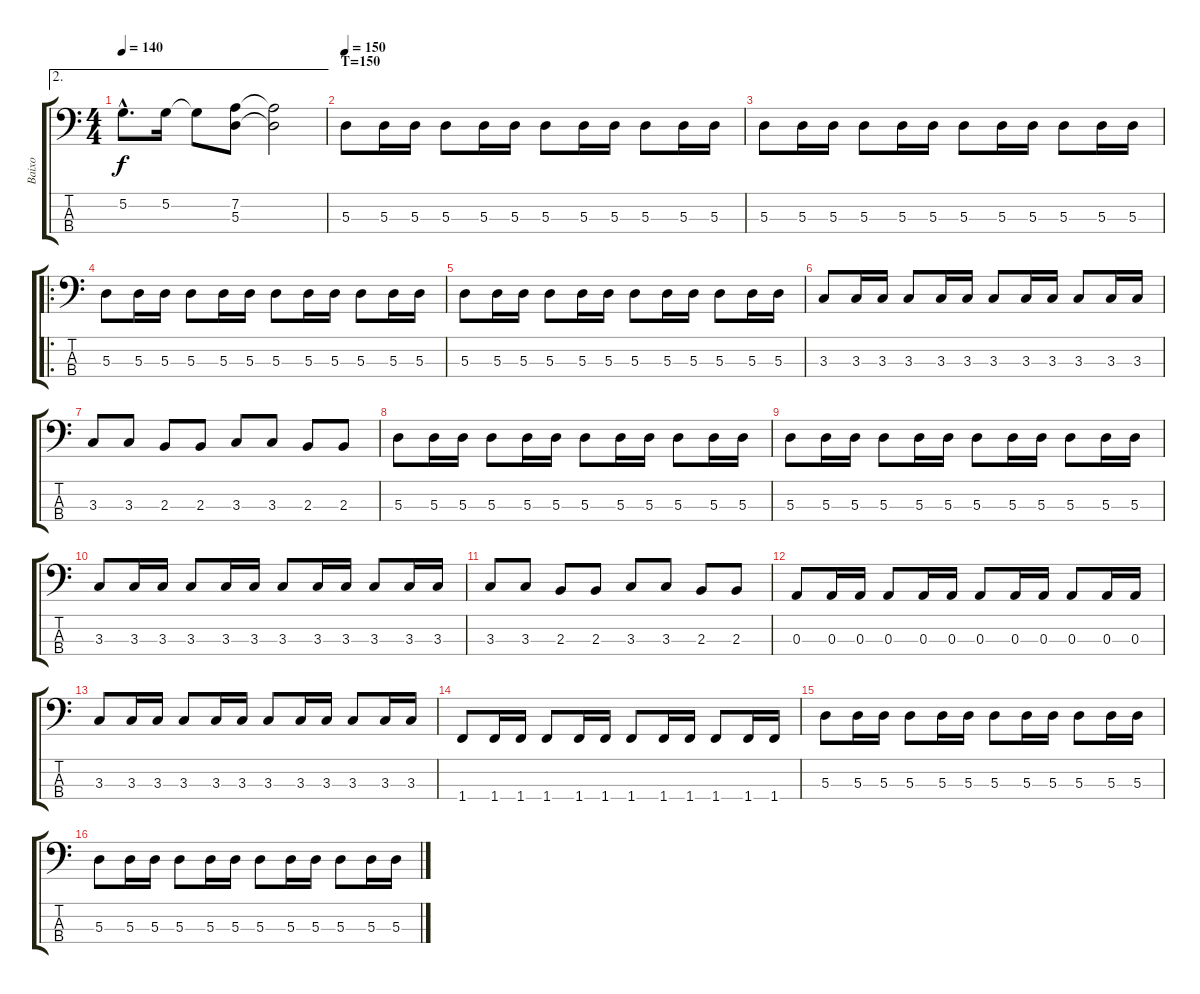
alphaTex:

\track ("Baixo" "Baixo") {instrument electricbasspick}
\staff {score tabs}
\tuning (G2 D2 A1 E1) {hide}
\ae 2
\ts (4 4)
\tempo 140
\clef f4
\ks c
5.2{hac}.8{d dy f} 5.2.16 5.2{t}.8 (7.2 5.3).8 (7.2{t} 5.3{t}).2 |
\section ("" "T=150")
\tempo 150
5.3.8 5.3.16 5.3.16 5.3.8 5.3.16 5.3.16 5.3.8 5.3.16 5.3.16 5.3.8 5.3.16 5.3.16 |
5.3.8 5.3.16 5.3.16 5.3.8 5.3.16 5.3.16 5.3.8 5.3.16 5.3.16 5.3.8 5.3.16 5.3.16 |
\ro
5.3.8 5.3.16 5.3.16 5.3.8 5.3.16 5.3.16 5.3.8 5.3.16 5.3.16 5.3.8 5.3.16 5.3.16 |
5.3.8 5.3.16 5.3.16 5.3.8 5.3.16 5.3.16 5.3.8 5.3.16 5.3.16 5.3.8 5.3.16 5.3.16 |
3.3.8 3.3.16 3.3.16 3.3.8 3.3.16 3.3.16 3.3.8 3.3.16 3.3.16 3.3.8 3.3.16 3.3.16 |
3.3.8 3.3.8 2.3.8 2.3.8 3.3.8 3.3.8 2.3.8 2.3.8 |
5.3.8 5.3.16 5.3.16 5.3.8 5.3.16 5.3.16 5.3.8 5.3.16 5.3.16 5.3.8 5.3.16 5.3.16 |
5.3.8 5.3.16 5.3.16 5.3.8 5.3.16 5.3.16 5.3.8 5.3.16 5.3.16 5.3.8 5.3.16 5.3.16 |
3.3.8 3.3.16 3.3.16 3.3.8 3.3.16 3.3.16 3.3.8 3.3.16 3.3.16 3.3.8 3.3.16 3.3.16 |
3.3.8 3.3.8 2.3.8 2.3.8 3.3.8 3.3.8 2.3.8 2.3.8 |
0.3.8 0.3.16 0.3.16 0.3.8 0.3.16 0.3.16 0.3.8 0.3.16 0.3.16 0.3.8 0.3.16 0.3.16 |
3.3.8 3.3.16 3.3.16 3.3.8 3.3.16 3.3.16 3.3.8 3.3.16 3.3.16 3.3.8 3.3.16 3.3.16 |
1.4.8 1.4.16 1.4.16 1.4.8 1.4.16 1.4.16 1.4.8 1.4.16 1.4.16 1.4.8 1.4.16 1.4.16 |
5.3.8 5.3.16 5.3.16 5.3.8 5.3.16 5.3.16 5.3.8 5.3.16 5.3.16 5.3.8 5.3.16 5.3.16 |
5.3.8 5.3.16 5.3.16 5.3.8 5.3.16 5.3.16 5.3.8 5.3.16 5.3.16 5.3.8 5.3.16 5.3.16
